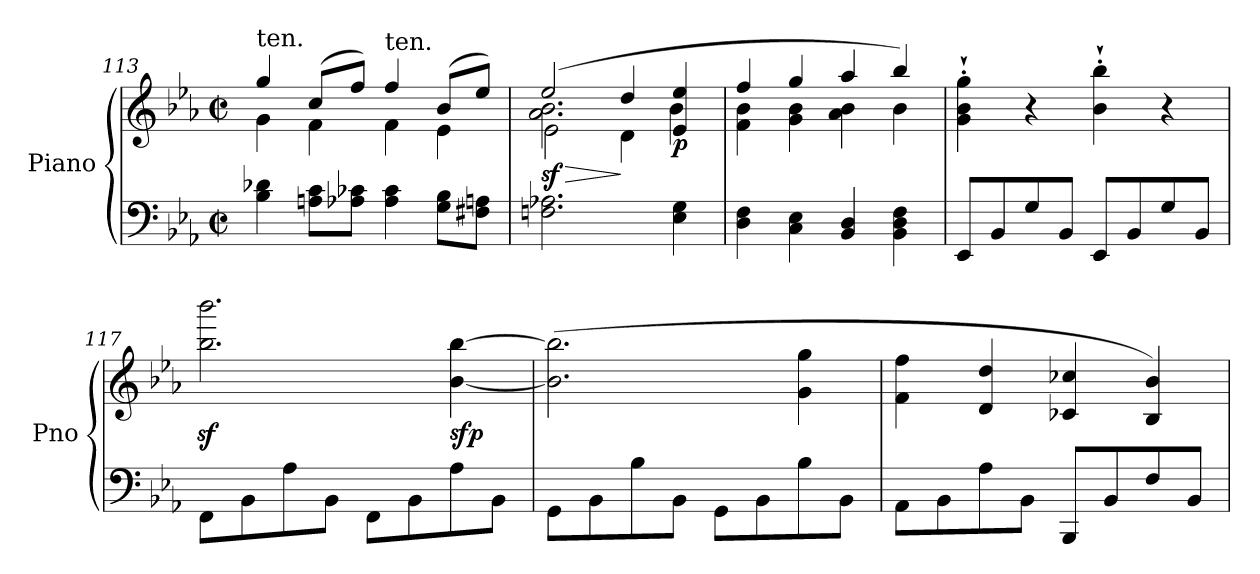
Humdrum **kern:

**kern	**kern	**dynam
*part1	*part1	*part1
*staff2	*staff1	*staff1/2
*I"Piano	*	*
*I'Pno	*	*
*clefF4	*clefG2	*
*k[b-e-a-]	*k[b-e-a-]	*
*E-:	*E-:	*
*M2/2	*M2/2	*
*met(c|)	*met(c|)	*
=113	=113	=113
*	*^	*
!	!LO:TX:a:t=ten.	!	!
4B-\ 4d-X\	4gg/	4g\	.
8An\ 8c\L	(8cc/L	4f\	.
8A-X\ 8c-X\J	8ff/J)	.	.
!	!LO:TX:a:t=ten.	!	!
4A-\ 4c-\	4ff/	4f\	.
8G\ 8B-\L	(8b-/L	4e-\	.
8F#X\ 8An\J	8ee-/J)	.	.
*	*v	*v	*
=114	=114	=114
!	!	!LO:HP:b
*	*^	*
*	*	*^	*
!	!	!	!	!LO:DY:n=1:b
2.Fn\ 2.A-X\	(2ee-/	2.a-\ 2.b-\	2e-\	> sf
.	4dd/	.	4d\	]
!	!	!	!	!LO:DY:n=2:b
4E-\ 4G\	4e-/ 4ee-/	4b-\	4ryy	p
*	*	*v	*v	*
=115	=115	=115	=115
4D\ 4F\	4ff/	4f\ 4b-\	.
4C\ 4E-\	4gg/	4g\ 4b-\	.
4BB-/ 4D/	4aa-/	4a-\ 4b-\	.
4BB-\ 4D\ 4F\	4bb-/)	4b-\	.
!!LO:LB:g=z
=116	=116	=116	=116
!	!LO:TX:b:t=cresc.	!	!
*	*v	*v	*
8EE-/L	4g\`' 4b-\`' 4gg\`'	.
8BB-/	.	.
8G/	4r	.
8BB-/J	.	.
8EE-/L	4b-\`' 4bb-\`'	.
8BB-/	.	.
8G/	4r	.
8BB-/J	.	.
=117	=117	=117
8FF\L	2.bb-\z< 2.bbb-\z<	.
8BB-\	.	.
8A-\	.	.
8BB-\J	.	.
8FF\L	.	.
8BB-\	.	.
!	!	!LO:DY:b
8A-\	[4b-\ [4bb-\	sfp
8BB-\J	.	.
=118	=118	=118
8GG\L	(2.b-\] 2.bb-\]	.
8BB-\	.	.
8B-\	.	.
8BB-\J	.	.
8GG\L	.	.
8BB-\	.	.
8B-\	4g\ 4gg\	.
8BB-\J	.	.
=119	=119	=119
8AA-\L	4f\ 4ff\	.
8BB-\	.	.
8A-\	4d/ 4dd/	.
8BB-\J	.	.
8BBB-/L	4c-X/ 4cc-X/	.
8BB-/	.	.
8F/	4B-/ 4b-/)	.
8BB-/J	.	.
=	=	=
*-	*-	*-
